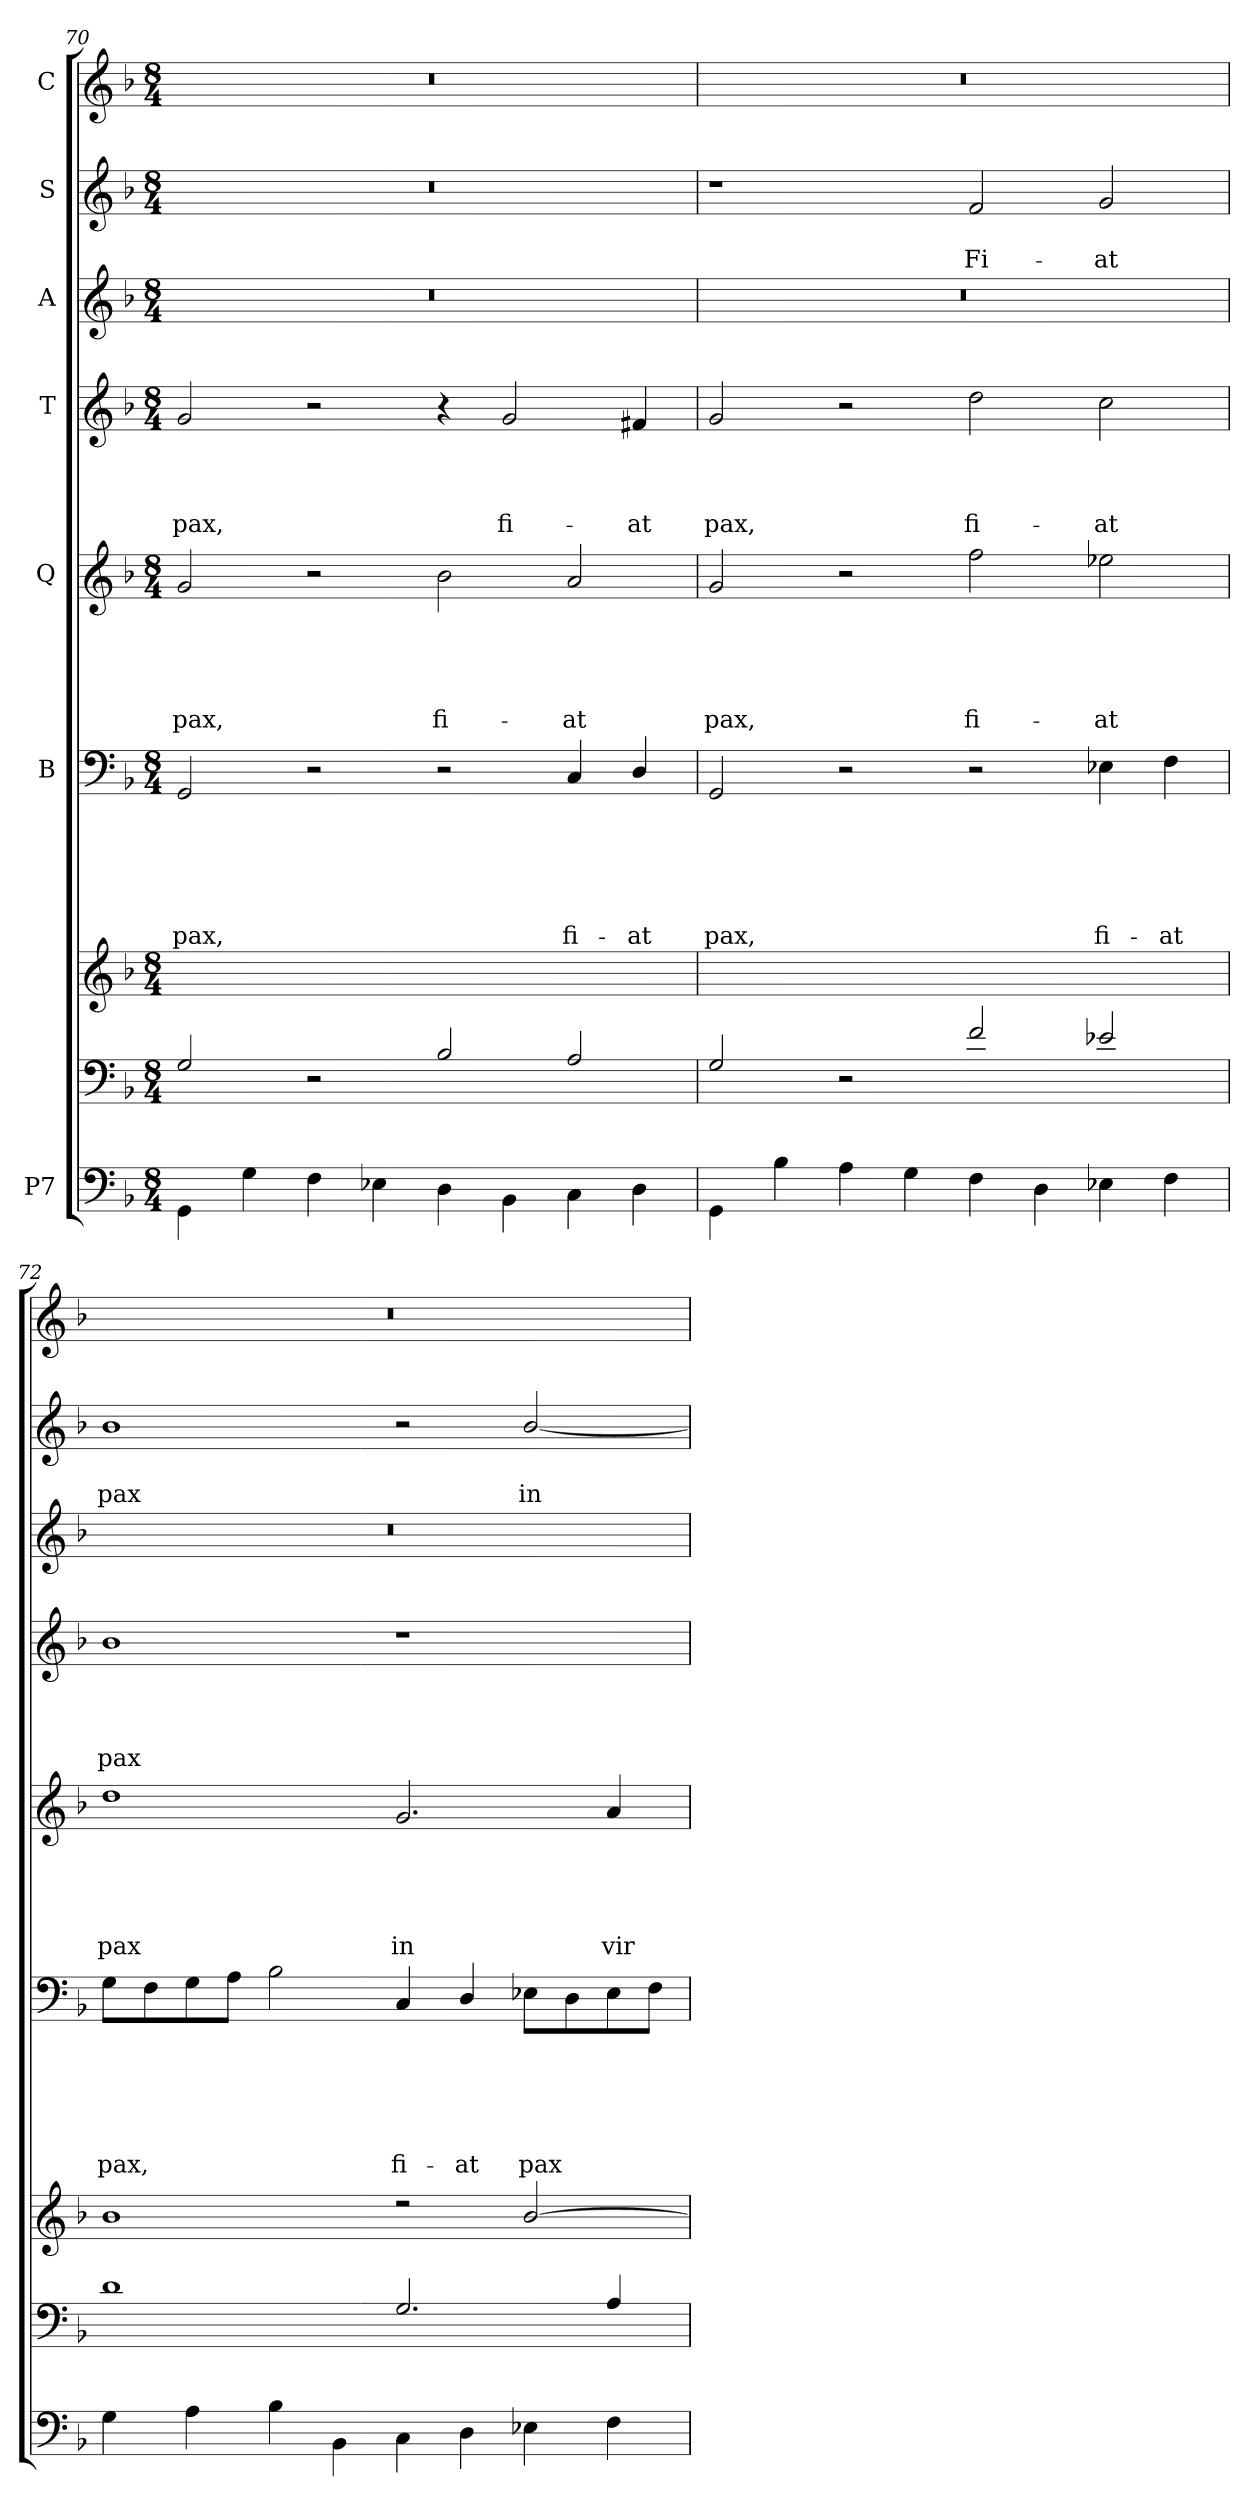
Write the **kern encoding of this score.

**kern	**kern	**kern	**kern	**text	**text	**text	**text	**text	**text	**kern	**text	**text	**text	**text	**text	**kern	**text	**text	**text	**text	**kern	**kern	**text	**text	**kern
*part7	*part7	*part7	*part6	*part6	*part6	*part6	*part6	*part6	*part6	*part5	*part5	*part5	*part5	*part5	*part5	*part4	*part4	*part4	*part4	*part4	*part3	*part2	*part2	*part2	*part1
*staff9	*staff8	*staff7	*staff6	*staff6	*staff6	*staff6	*staff6	*staff6	*staff6	*staff5	*staff5	*staff5	*staff5	*staff5	*staff5	*staff4	*staff4	*staff4	*staff4	*staff4	*staff3	*staff2	*staff2	*staff2	*staff1
*I"P7	*	*	*I"B	*	*	*	*	*	*	*I"Q	*	*	*	*	*	*I"T	*	*	*	*	*I"A	*I"S	*	*	*I"C
*clefF4	*clefF4	*clefG2	*clefF4	*	*	*	*	*	*	*clefG2	*	*	*	*	*	*clefG2	*	*	*	*	*clefG2	*clefG2	*	*	*clefG2
*	*	*	*	*	*	*	*	*	*	*ITrd7c12	*	*	*	*	*	*ITrd7c12	*	*	*	*	*	*	*	*	*
*k[b-]	*k[b-]	*k[b-]	*k[b-]	*	*	*	*	*	*	*k[b-]	*	*	*	*	*	*k[b-]	*	*	*	*	*k[b-]	*k[b-]	*	*	*k[b-]
*F:	*F:	*F:	*F:	*	*	*	*	*	*	*F:	*	*	*	*	*	*F:	*	*	*	*	*F:	*F:	*	*	*F:
*M8/4	*M8/4	*M8/4	*M8/4	*	*	*	*	*	*	*M8/4	*	*	*	*	*	*M8/4	*	*	*	*	*M8/4	*M8/4	*	*	*M8/4
=70	=70	=70	=70	=70	=70	=70	=70	=70	=70	=70	=70	=70	=70	=70	=70	=70	=70	=70	=70	=70	=70	=70	=70	=70	=70
*	*	*^	*	*	*	*	*	*	*	*	*	*	*	*	*	*	*	*	*	*	*	*	*	*	*
!	!	!	!	!	!	!	!	!	!	!LO:LY:b	!	!	!	!	!	!LO:LY:b	!	!	!	!	!LO:LY:b	!	!	!	!	!
4GG\	2G/	0ryy	0ryy	2GG/	.	.	.	.	.	pax,	2G/	.	.	.	.	pax,	2G/	.	.	.	pax,	0r	0r	.	.	0r
4G\	.	.	.	.	.	.	.	.	.	.	.	.	.	.	.	.	.	.	.	.	.	.	.	.	.	.
4F\	2r	.	.	2r	.	.	.	.	.	.	2r	.	.	.	.	.	2r	.	.	.	.	.	.	.	.	.
4E-X\	.	.	.	.	.	.	.	.	.	.	.	.	.	.	.	.	.	.	.	.	.	.	.	.	.	.
!	!	!	!	!	!	!	!	!	!	!	!	!	!	!	!	!LO:LY:b	!	!	!	!	!	!	!	!	!	!
4D\	2B-/	.	.	2r	.	.	.	.	.	.	2B-\	.	.	.	.	fi-	4r	.	.	.	.	.	.	.	.	.
!	!	!	!	!	!	!	!	!	!	!	!	!	!	!	!	!	!	!	!	!	!LO:LY:b	!	!	!	!	!
4BB-\	.	.	.	.	.	.	.	.	.	.	.	.	.	.	.	.	2G/	.	.	.	fi-	.	.	.	.	.
!	!	!	!	!	!	!	!	!	!	!LO:LY:b	!	!	!	!	!	!LO:LY:b	!	!	!	!	!	!	!	!	!	!
4C\	2A/	.	.	4C/	.	.	.	.	.	fi-	2A/	.	.	.	.	-at	.	.	.	.	.	.	.	.	.	.
!	!	!	!	!	!	!	!	!	!	!LO:LY:b	!	!	!	!	!	!	!	!	!	!	!LO:LY:b	!	!	!	!	!
4D\	.	.	.	4D/	.	.	.	.	.	-at	.	.	.	.	.	.	4F#X/	.	.	.	-at	.	.	.	.	.
!!LO:PB:g=z
=71	=71	=71	=71	=71	=71	=71	=71	=71	=71	=71	=71	=71	=71	=71	=71	=71	=71	=71	=71	=71	=71	=71	=71	=71	=71	=71
!	!	!	!	!	!	!	!	!	!	!LO:LY:b	!	!	!	!	!	!LO:LY:b	!	!	!	!	!LO:LY:b	!	!	!	!	!
4GG\	2G/	0ryy	0ryy	2GG/	.	.	.	.	.	pax,	2G/	.	.	.	.	pax,	2G/	.	.	.	pax,	0r	1r	.	.	0r
4B-\	.	.	.	.	.	.	.	.	.	.	.	.	.	.	.	.	.	.	.	.	.	.	.	.	.	.
4A\	2r	.	.	2r	.	.	.	.	.	.	2r	.	.	.	.	.	2r	.	.	.	.	.	.	.	.	.
4G\	.	.	.	.	.	.	.	.	.	.	.	.	.	.	.	.	.	.	.	.	.	.	.	.	.	.
!	!	!	!	!	!	!	!	!	!	!	!	!	!	!	!	!LO:LY:b	!	!	!	!	!LO:LY:b	!	!	!	!LO:LY:b	!
4F\	2f/	.	.	2r	.	.	.	.	.	.	2f\	.	.	.	.	fi-	2d\	.	.	.	fi-	.	2f/	.	Fi-	.
4D\	.	.	.	.	.	.	.	.	.	.	.	.	.	.	.	.	.	.	.	.	.	.	.	.	.	.
!	!	!	!	!	!	!	!	!	!	!LO:LY:b	!	!	!	!	!	!LO:LY:b	!	!	!	!	!LO:LY:b	!	!	!	!LO:LY:b	!
4E-X\	2e-X/	.	.	4E-X\	.	.	.	.	.	fi-	2e-X\	.	.	.	.	-at	2c\	.	.	.	-at	.	2g/	.	-at	.
!	!	!	!	!	!	!	!	!	!	!LO:LY:b	!	!	!	!	!	!	!	!	!	!	!	!	!	!	!	!
4F\	.	.	.	4F\	.	.	.	.	.	-at	.	.	.	.	.	.	.	.	.	.	.	.	.	.	.	.
=72	=72	=72	=72	=72	=72	=72	=72	=72	=72	=72	=72	=72	=72	=72	=72	=72	=72	=72	=72	=72	=72	=72	=72	=72	=72	=72
!	!	!	!	!	!	!	!	!	!	!LO:LY:b	!	!	!	!	!	!LO:LY:b	!	!	!	!	!LO:LY:b	!	!	!	!LO:LY:b	!
4G\	1d	1b-	0ryy	8G\L	.	.	.	.	.	pax,	1d	.	.	.	.	pax	1B-	.	.	.	pax	0r	1b-	.	pax	0r
.	.	.	.	8F\	.	.	.	.	.	.	.	.	.	.	.	.	.	.	.	.	.	.	.	.	.	.
4A\	.	.	.	8G\	.	.	.	.	.	.	.	.	.	.	.	.	.	.	.	.	.	.	.	.	.	.
.	.	.	.	8A\J	.	.	.	.	.	.	.	.	.	.	.	.	.	.	.	.	.	.	.	.	.	.
4B-\	.	.	.	2B-\	.	.	.	.	.	.	.	.	.	.	.	.	.	.	.	.	.	.	.	.	.	.
4BB-\	.	.	.	.	.	.	.	.	.	.	.	.	.	.	.	.	.	.	.	.	.	.	.	.	.	.
!	!	!	!	!	!	!	!	!	!	!LO:LY:b	!	!	!	!	!	!LO:LY:b	!	!	!	!	!	!	!	!	!	!
4C\	2.G/	2r	.	4C/	.	.	.	.	.	fi-	2.G/	.	.	.	.	in	1r	.	.	.	.	.	2r	.	.	.
!	!	!	!	!	!	!	!	!	!	!LO:LY:b	!	!	!	!	!	!	!	!	!	!	!	!	!	!	!	!
4D\	.	.	.	4D/	.	.	.	.	.	-at	.	.	.	.	.	.	.	.	.	.	.	.	.	.	.	.
!	!	!	!	!	!	!	!	!	!	!LO:LY:b	!	!	!	!	!	!	!	!	!	!	!	!	!	!	!LO:LY:b	!
4E-X\	.	[<2b-/	.	8E-X\L	.	.	.	.	.	pax	.	.	.	.	.	.	.	.	.	.	.	.	[<2b-/	.	in	.
.	.	.	.	8D\	.	.	.	.	.	.	.	.	.	.	.	.	.	.	.	.	.	.	.	.	.	.
!	!	!	!	!	!	!	!	!	!	!	!	!	!	!	!	!LO:LY:b	!	!	!	!	!	!	!	!	!	!
4F\	4A/	.	.	8E-\	.	.	.	.	.	.	4A/	.	.	.	.	vir-	.	.	.	.	.	.	.	.	.	.
.	.	.	.	8F\J	.	.	.	.	.	.	.	.	.	.	.	.	.	.	.	.	.	.	.	.	.	.
*	*	*v	*v	*	*	*	*	*	*	*	*	*	*	*	*	*	*	*	*	*	*	*	*	*	*	*
=	=	=	=	=	=	=	=	=	=	=	=	=	=	=	=	=	=	=	=	=	=	=	=	=	=
*-	*-	*-	*-	*-	*-	*-	*-	*-	*-	*-	*-	*-	*-	*-	*-	*-	*-	*-	*-	*-	*-	*-	*-	*-	*-
